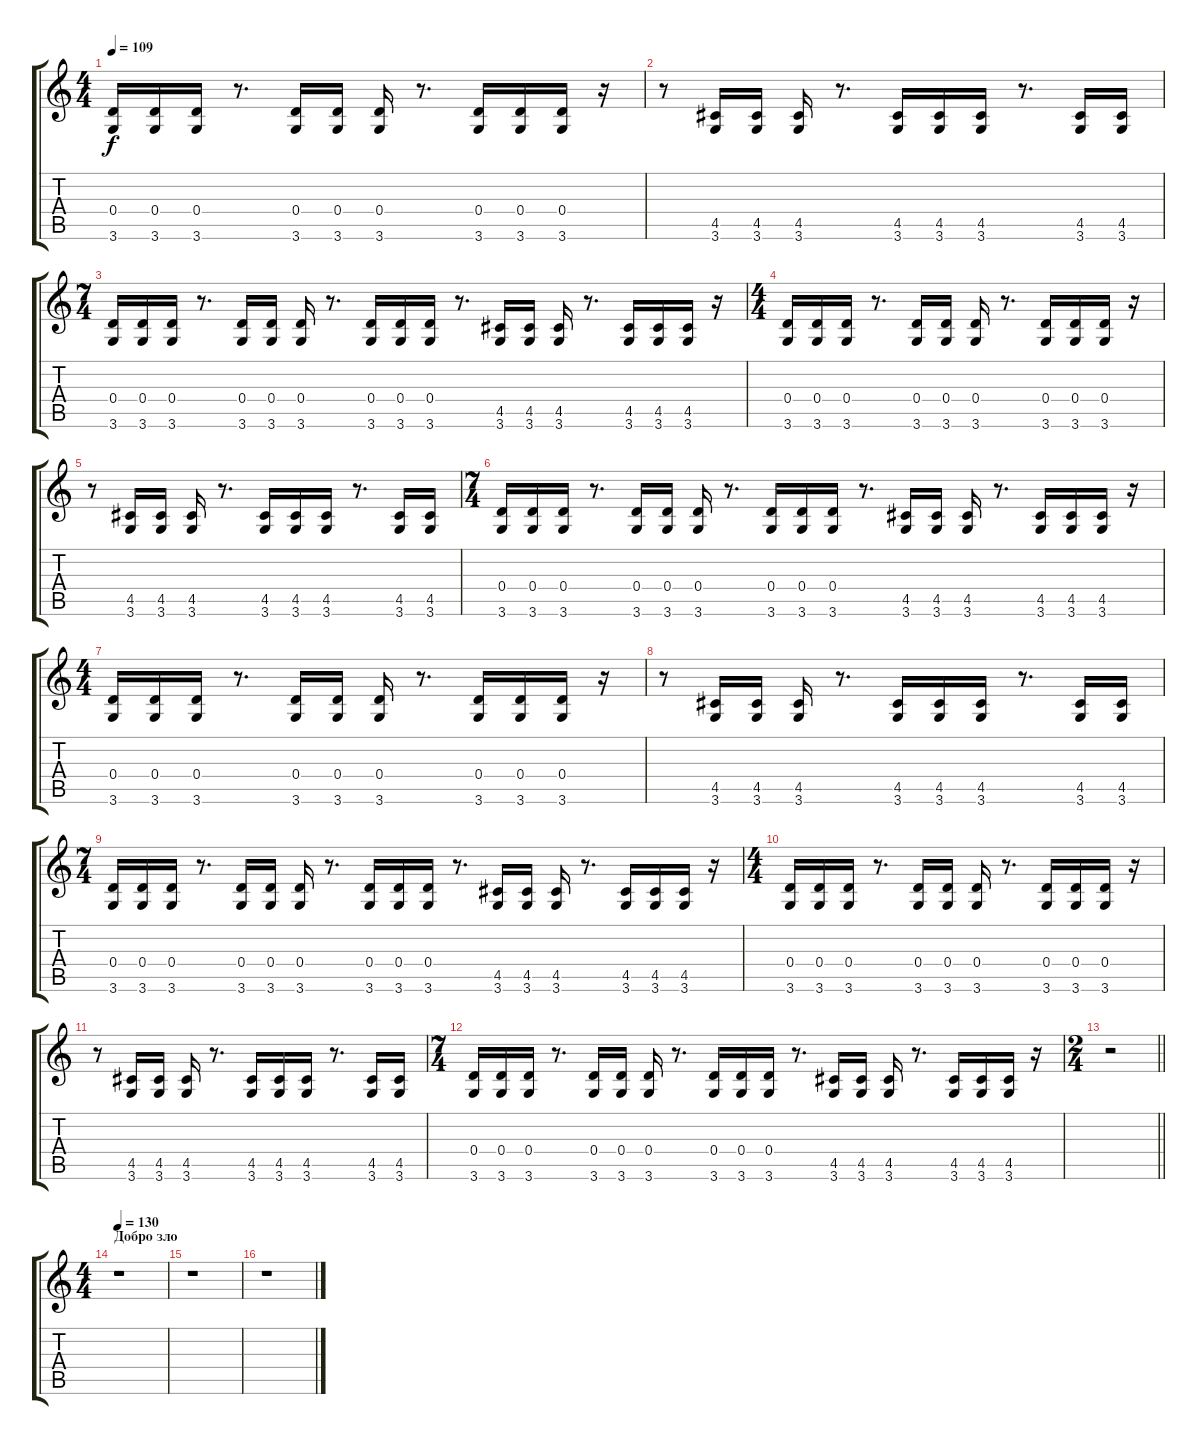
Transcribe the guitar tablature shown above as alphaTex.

\track "" {instrument overdrivenguitar}
\staff {score tabs}
\tuning (E4 B3 G3 D3 A2 E2) {hide}
\ts (4 4)
\tempo 109
\clef g2
\ks c
(0.4 3.6).16{dy f} (0.4 3.6).16 (0.4 3.6).16 r.8{d} (0.4 3.6).16 (0.4 3.6).16 (0.4 3.6).16 r.8{d} (0.4 3.6).16 (0.4 3.6).16 (0.4 3.6).16 r.16 |
r.8 (4.5 3.6).16 (4.5 3.6).16 (4.5 3.6).16 r.8{d} (4.5 3.6).16 (4.5 3.6).16 (4.5 3.6).16 r.8{d} (4.5 3.6).16 (4.5 3.6).16 |
\ts (7 4)
(0.4 3.6).16 (0.4 3.6).16 (0.4 3.6).16 r.8{d} (0.4 3.6).16 (0.4 3.6).16 (0.4 3.6).16 r.8{d} (0.4 3.6).16 (0.4 3.6).16 (0.4 3.6).16 r.8{d} (4.5 3.6).16 (4.5 3.6).16 (4.5 3.6).16 r.8{d} (4.5 3.6).16 (4.5 3.6).16 (4.5 3.6).16 r.16 |
\ts (4 4)
(0.4 3.6).16 (0.4 3.6).16 (0.4 3.6).16 r.8{d} (0.4 3.6).16 (0.4 3.6).16 (0.4 3.6).16 r.8{d} (0.4 3.6).16 (0.4 3.6).16 (0.4 3.6).16 r.16 |
r.8 (4.5 3.6).16 (4.5 3.6).16 (4.5 3.6).16 r.8{d} (4.5 3.6).16 (4.5 3.6).16 (4.5 3.6).16 r.8{d} (4.5 3.6).16 (4.5 3.6).16 |
\ts (7 4)
(0.4 3.6).16 (0.4 3.6).16 (0.4 3.6).16 r.8{d} (0.4 3.6).16 (0.4 3.6).16 (0.4 3.6).16 r.8{d} (0.4 3.6).16 (0.4 3.6).16 (0.4 3.6).16 r.8{d} (4.5 3.6).16 (4.5 3.6).16 (4.5 3.6).16 r.8{d} (4.5 3.6).16 (4.5 3.6).16 (4.5 3.6).16 r.16 |
\ts (4 4)
(0.4 3.6).16 (0.4 3.6).16 (0.4 3.6).16 r.8{d} (0.4 3.6).16 (0.4 3.6).16 (0.4 3.6).16 r.8{d} (0.4 3.6).16 (0.4 3.6).16 (0.4 3.6).16 r.16 |
r.8 (4.5 3.6).16 (4.5 3.6).16 (4.5 3.6).16 r.8{d} (4.5 3.6).16 (4.5 3.6).16 (4.5 3.6).16 r.8{d} (4.5 3.6).16 (4.5 3.6).16 |
\ts (7 4)
(0.4 3.6).16 (0.4 3.6).16 (0.4 3.6).16 r.8{d} (0.4 3.6).16 (0.4 3.6).16 (0.4 3.6).16 r.8{d} (0.4 3.6).16 (0.4 3.6).16 (0.4 3.6).16 r.8{d} (4.5 3.6).16 (4.5 3.6).16 (4.5 3.6).16 r.8{d} (4.5 3.6).16 (4.5 3.6).16 (4.5 3.6).16 r.16 |
\ts (4 4)
(0.4 3.6).16 (0.4 3.6).16 (0.4 3.6).16 r.8{d} (0.4 3.6).16 (0.4 3.6).16 (0.4 3.6).16 r.8{d} (0.4 3.6).16 (0.4 3.6).16 (0.4 3.6).16 r.16 |
r.8 (4.5 3.6).16 (4.5 3.6).16 (4.5 3.6).16 r.8{d} (4.5 3.6).16 (4.5 3.6).16 (4.5 3.6).16 r.8{d} (4.5 3.6).16 (4.5 3.6).16 |
\ts (7 4)
(0.4 3.6).16 (0.4 3.6).16 (0.4 3.6).16 r.8{d} (0.4 3.6).16 (0.4 3.6).16 (0.4 3.6).16 r.8{d} (0.4 3.6).16 (0.4 3.6).16 (0.4 3.6).16 r.8{d} (4.5 3.6).16 (4.5 3.6).16 (4.5 3.6).16 r.8{d} (4.5 3.6).16 (4.5 3.6).16 (4.5 3.6).16 r.16 |
\ts (2 4)
\barLineRight lightlight
r.2 |
\ts (4 4)
\section ("" "Добро зло")
\tempo 130
r.1 |
r.1 |
r.1
